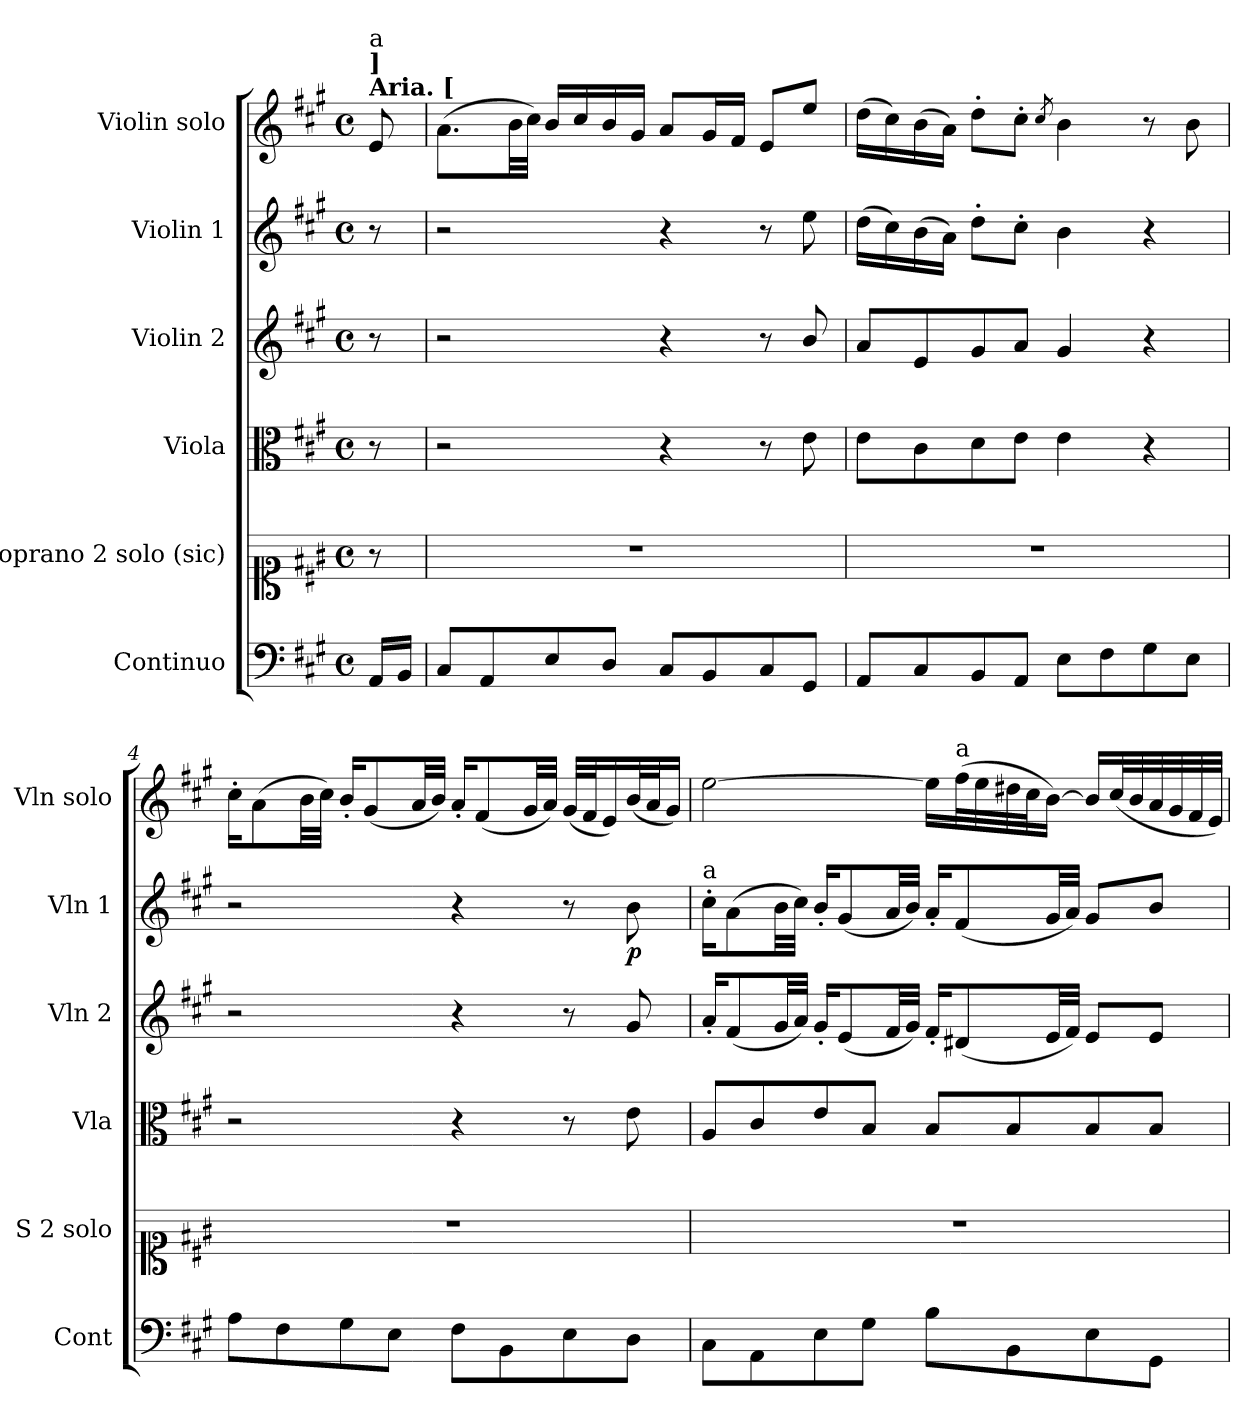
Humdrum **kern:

**kern	**kern	**kern	**kern	**kern	**dynam	**kern
*part6	*part5	*part4	*part3	*part2	*part2	*part1
*staff6	*staff5	*staff4	*staff3	*staff2	*staff2	*staff1
*I"Continuo	*I"Soprano 2 solo (sic)	*I"Viola	*I"Violin 2	*I"Violin 1	*	*I"Violin solo
*I'Cont	*I'S 2 solo	*I'Vla	*I'Vln 2	*I'Vln 1	*	*I'Vln solo
*clefF4	*clefC1	*clefC3	*clefG2	*clefG2	*	*clefG2
*k[f#c#g#]	*k[f#c#g#]	*k[f#c#g#]	*k[f#c#g#]	*k[f#c#g#]	*	*k[f#c#g#]
*M4/4	*M4/4	*M4/4	*M4/4	*M4/4	*	*M4/4
*met(c)	*met(c)	*met(c)	*met(c)	*met(c)	*	*met(c)
*MM74	*MM74	*MM74	*MM74	*MM74	*	*MM74
=1	=1	=1	=1	=1	=1	=1
!	!	!	!	!	!	!LO:TX:a:B:t=Aria. [
!	!	!	!	!	!	!LO:TX:a:B:t=]
!	!	!	!	!	!	!LO:TX:a:t=a
16AA/LL	8r	8r	8r	8r	.	8e/
16BB/JJ	.	.	.	.	.	.
=2	=2	=2	=2	=2	=2	=2
8C#/L	1r	2r	2r	2r	.	(8.a\L
8AA/	.	.	.	.	.	.
.	.	.	.	.	.	32b\LL
.	.	.	.	.	.	32cc#\JJJ)
8E/	.	.	.	.	.	16b/LL
.	.	.	.	.	.	16cc#/
8D/J	.	.	.	.	.	16b/
.	.	.	.	.	.	16g#/JJ
8C#/L	.	4r	4r	4r	.	8a/L
8BB/	.	.	.	.	.	16g#/L
.	.	.	.	.	.	16f#/JJ
8C#/	.	8r	8r	8r	.	8e/L
8GG#/J	.	8e\	8b/	8ee\	.	8ee/J
=3	=3	=3	=3	=3	=3	=3
8AA/L	1r	8e\L	8a/L	(16dd\LL	.	(16dd\LL
.	.	.	.	16cc#\)	.	16cc#\)
8C#/	.	8c#\	8e/	(16b\	.	(16b\
.	.	.	.	16a\JJ)	.	16a\JJ)
8BB/	.	8d\	8g#/	8dd'\L	.	8dd'\L
8AA/J	.	8e\J	8a/J	8cc#'\J	.	8cc#'\J
.	.	.	.	.	.	8qcc#/
8E\L	.	4e\	4g#/	4b\	.	4b\
8F#\	.	.	.	.	.	.
8G#\	.	4r	4r	4r	.	8r
8E\J	.	.	.	.	.	8b\
!!LO:LB:g=z
=4	=4	=4	=4	=4	=4	=4
8A\L	1r	2r	2r	2r	.	16cc#'\KL
.	.	.	.	.	.	(8a\
8F#\	.	.	.	.	.	.
.	.	.	.	.	.	32b\LL
.	.	.	.	.	.	32cc#\JJJ)
8G#\	.	.	.	.	.	16b'/KL
.	.	.	.	.	.	(8g#/
8E\J	.	.	.	.	.	.
.	.	.	.	.	.	32a/LL
.	.	.	.	.	.	32b/JJJ)
8F#\L	.	4r	4r	4r	.	16a'/KL
.	.	.	.	.	.	(8f#/
8BB\	.	.	.	.	.	.
.	.	.	.	.	.	32g#/LL
.	.	.	.	.	.	32a/JJJ)
8E\	.	8r	8r	8r	.	(32g#/LLL
.	.	.	.	.	.	32f#/J
.	.	.	.	.	.	16e/)
!	!	!	!	!	!LO:DY:b	!
8D\J	.	8e\	8g#/	8b\	p	(32b/L
.	.	.	.	.	.	32a/J
.	.	.	.	.	.	16g#/JJ)
=5	=5	=5	=5	=5	=5	=5
!	!	!	!	!LO:TX:a:t=a	!	!
8C#\L	1r	8A/L	16a'/KL	16cc#'\KL	.	[2ee\
.	.	.	(8f#/	(8a\	.	.
8AA\	.	8c#/	.	.	.	.
.	.	.	32g#/LL	32b\LL	.	.
.	.	.	32a/JJJ)	32cc#\JJJ)	.	.
8E\	.	8e/	16g#'/KL	16b'/KL	.	.
.	.	.	(8e/	(8g#/	.	.
8G#\J	.	8B/J	.	.	.	.
.	.	.	32f#/LL	32a/LL	.	.
.	.	.	32g#/JJJ)	32b/JJJ)	.	.
8B\L	.	8B/L	16f#'/KL	16a'/KL	.	16ee\LL]
!	!	!	!	!	!	!LO:TX:a:t=a
.	.	.	(8d#X/	(8f#/	.	(32ff#\L
.	.	.	.	.	.	32ee\
8BB\	.	8B/	.	.	.	32dd#X\
.	.	.	.	.	.	32cc#\J
.	.	.	32e/LL	32g#/LL	.	[16b\JJ)
.	.	.	32f#/JJJ)	32a/JJJ)	.	.
8E\	.	8B/	8e/L	8g#/L	.	16b/LL]
.	.	.	.	.	.	(32cc#/L
.	.	.	.	.	.	32b/
8GG#\J	.	8B/J	8e/J	8b/J	.	32a/
.	.	.	.	.	.	32g#/
.	.	.	.	.	.	32f#/
.	.	.	.	.	.	32e/JJJ)
=	=	=	=	=	=	=
*-	*-	*-	*-	*-	*-	*-
